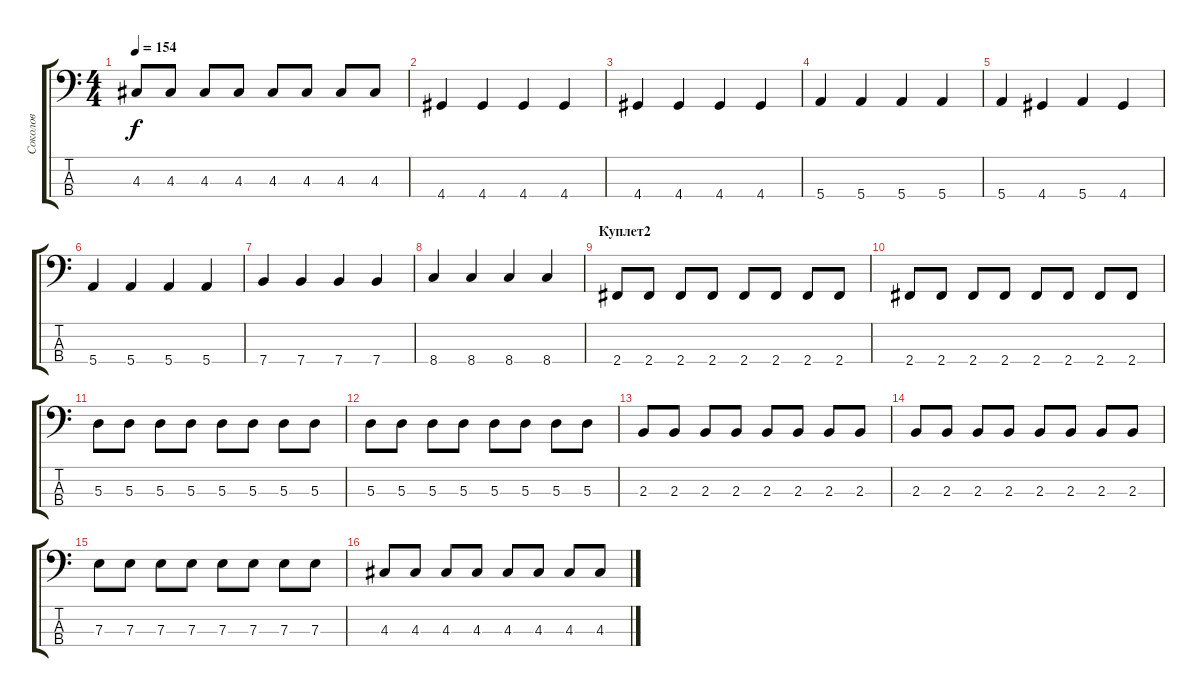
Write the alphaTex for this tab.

\track ("Соколов" "Соколов") {instrument electricbasspick}
\staff {score tabs}
\tuning (G2 D2 A1 E1) {hide}
\ts (4 4)
\tempo 154
\clef f4
\ks c
4.3.8{dy f} 4.3.8 4.3.8 4.3.8 4.3.8 4.3.8 4.3.8 4.3.8 |
4.4.4 4.4.4 4.4.4 4.4.4 |
4.4.4 4.4.4 4.4.4 4.4.4 |
5.4.4 5.4.4 5.4.4 5.4.4 |
5.4.4 4.4.4 5.4.4 4.4.4 |
5.4.4 5.4.4 5.4.4 5.4.4 |
7.4.4 7.4.4 7.4.4 7.4.4 |
8.4.4 8.4.4 8.4.4 8.4.4 |
\section ("" "Куплет2")
2.4.8 2.4.8 2.4.8 2.4.8 2.4.8 2.4.8 2.4.8 2.4.8 |
2.4.8 2.4.8 2.4.8 2.4.8 2.4.8 2.4.8 2.4.8 2.4.8 |
5.3.8 5.3.8 5.3.8 5.3.8 5.3.8 5.3.8 5.3.8 5.3.8 |
5.3.8 5.3.8 5.3.8 5.3.8 5.3.8 5.3.8 5.3.8 5.3.8 |
2.3.8 2.3.8 2.3.8 2.3.8 2.3.8 2.3.8 2.3.8 2.3.8 |
2.3.8 2.3.8 2.3.8 2.3.8 2.3.8 2.3.8 2.3.8 2.3.8 |
7.3.8 7.3.8 7.3.8 7.3.8 7.3.8 7.3.8 7.3.8 7.3.8 |
4.3.8 4.3.8 4.3.8 4.3.8 4.3.8 4.3.8 4.3.8 4.3.8
